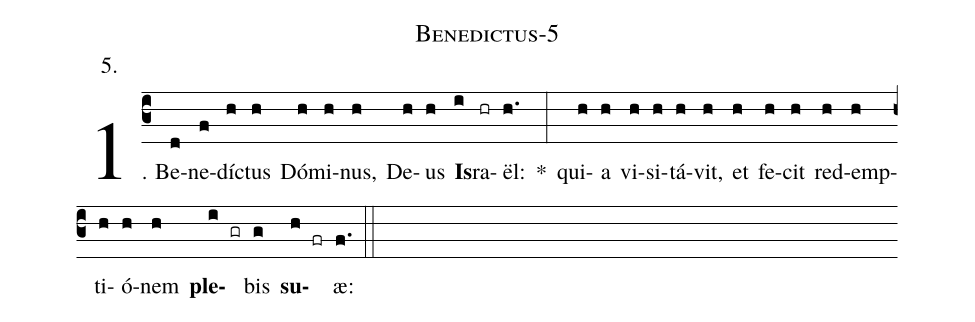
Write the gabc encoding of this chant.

name: Benedictus-5;
annotation: 5.;
%%
(c3)1. Be(d)ne(f)díc(h)tus(h) Dó(h)mi(h)nus,(h) De(h)us(h) <b>Is</b>(i)ra(hr)ël:(h.) *(:) qui(h)a(h) vi(h)si(h)tá(h)vit,(h) et(h) fe(h)cit(h) red(h)emp(h)ti(h)ó(h)nem(h) <b>ple</b>(i gr)bis(g) <b>su</b>(h fr)æ:(f.) (::)
